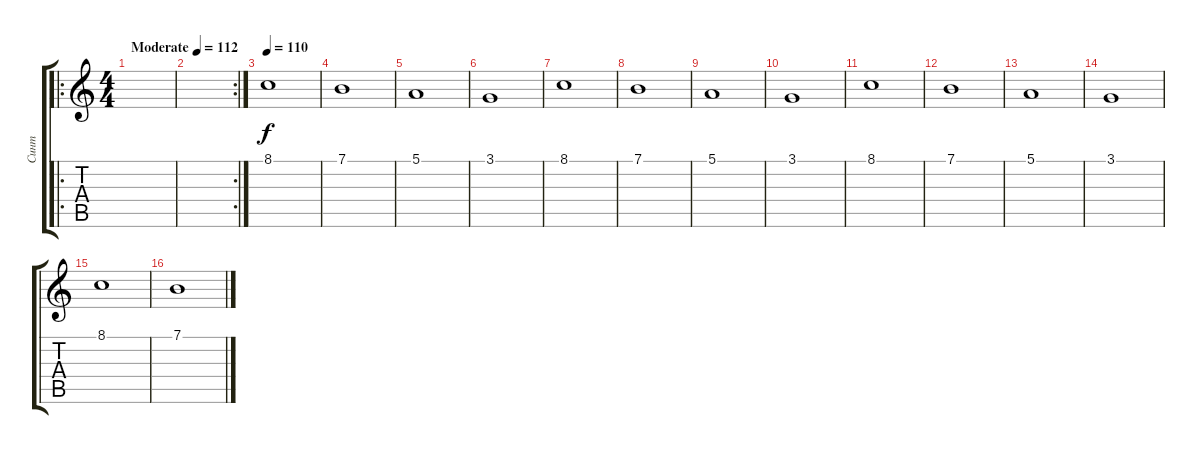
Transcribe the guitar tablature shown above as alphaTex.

\track ("Синт" "Синт") {instrument vibraphone}
\staff {score tabs}
\tuning (E4 B3 G3 D3 A2 E2) {hide}
\ro
\ts (4 4)
\tempo (112 "Moderate")
\clef g2
\ks c
|
\rc 2
|
\tempo 112
\tempo 110
8.1.1 |
7.1.1 |
5.1.1 |
3.1.1 |
8.1.1 |
7.1.1 |
5.1.1 |
3.1.1 |
8.1.1 |
7.1.1 |
5.1.1 |
3.1.1 |
8.1.1 |
7.1.1
